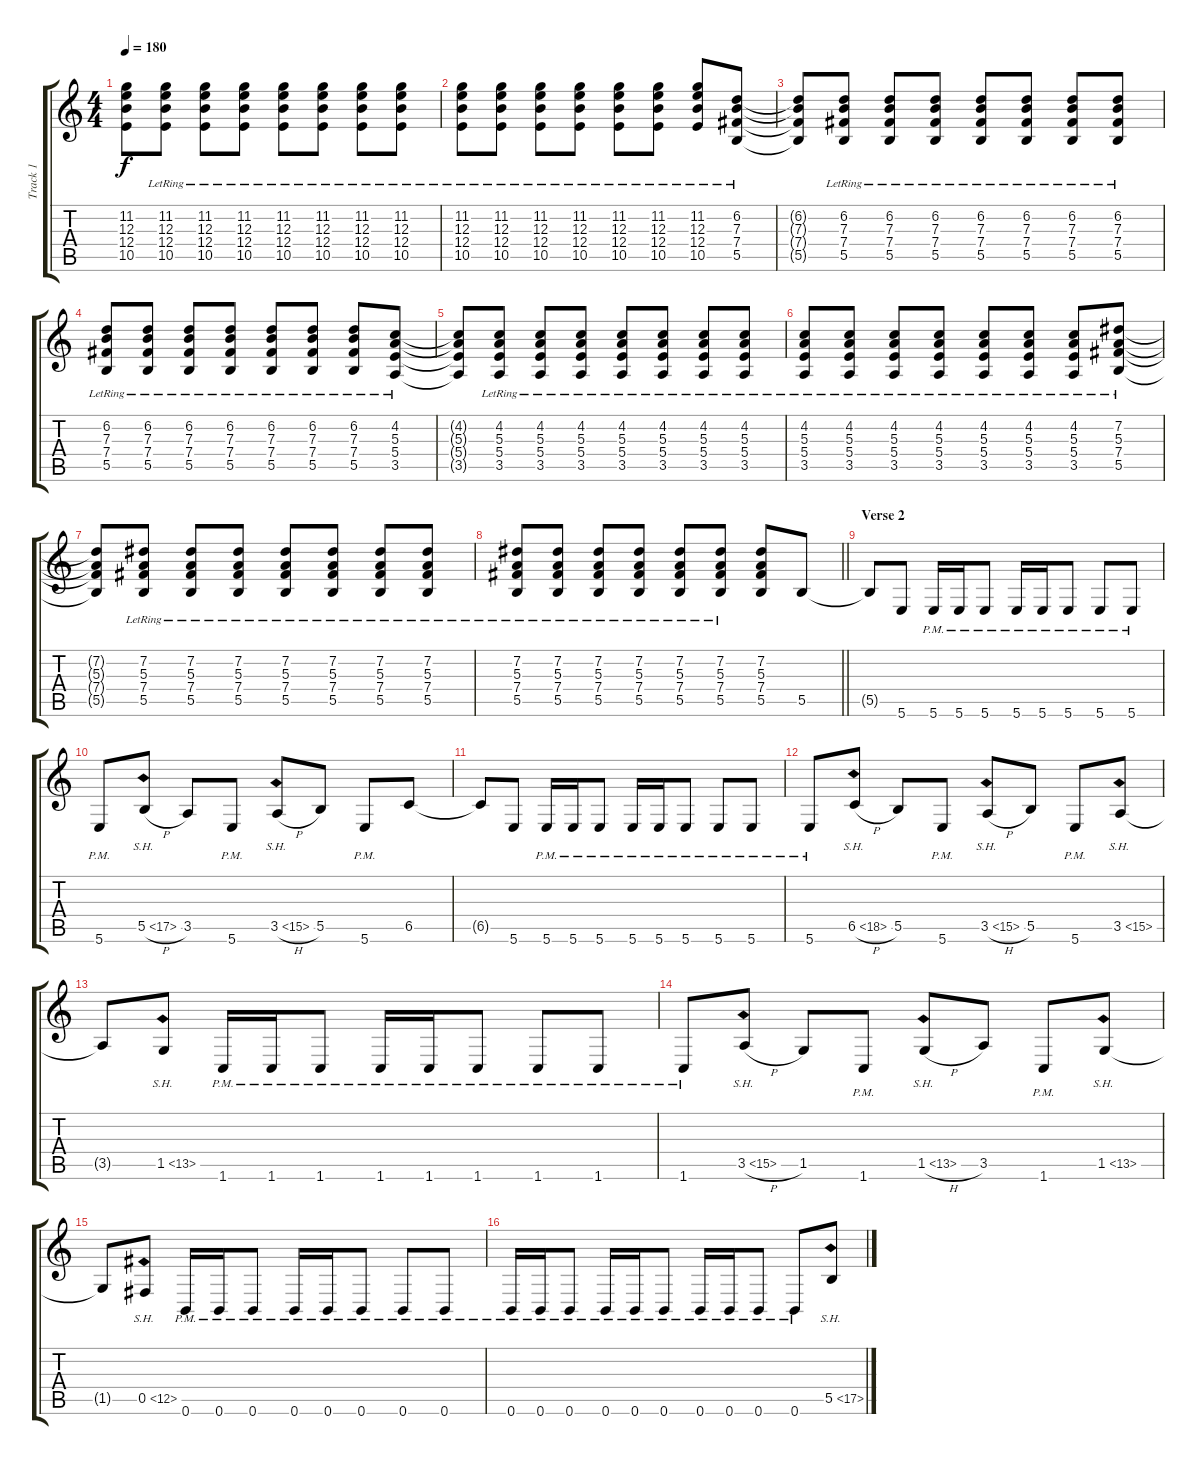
\track ("Track 1" "Track 1") {instrument distortionguitar}
\staff {score tabs}
\tuning (Db4 Ab3 E3 B2 Gb2 B1) {hide}
\ts (4 4)
\tempo 180
\clef g2
\ks c
(11.2{t} 12.3{t} 12.4{t} 10.5{t}).8{dy f} (11.2{lr} 12.3{lr} 12.4{lr} 10.5{lr}).8 (11.2{lr} 12.3{lr} 12.4{lr} 10.5{lr}).8 (11.2{lr} 12.3{lr} 12.4{lr} 10.5{lr}).8 (11.2{lr} 12.3{lr} 12.4{lr} 10.5{lr}).8 (11.2{lr} 12.3{lr} 12.4{lr} 10.5{lr}).8 (11.2{lr} 12.3{lr} 12.4{lr} 10.5{lr}).8 (11.2{lr} 12.3{lr} 12.4{lr} 10.5{lr}).8 |
(11.2{lr} 12.3{lr} 12.4{lr} 10.5{lr}).8 (11.2{lr} 12.3{lr} 12.4{lr} 10.5{lr}).8 (11.2{lr} 12.3{lr} 12.4{lr} 10.5{lr}).8 (11.2{lr} 12.3{lr} 12.4{lr} 10.5{lr}).8 (11.2{lr} 12.3{lr} 12.4{lr} 10.5{lr}).8 (11.2{lr} 12.3{lr} 12.4{lr} 10.5{lr}).8 (11.2{lr} 12.3{lr} 12.4{lr} 10.5{lr}).8 (6.2{lr} 7.3{lr} 7.4{lr} 5.5{lr}).8 |
(6.2{t} 7.3{t} 7.4{t} 5.5{t}).8 (6.2{lr} 7.3{lr} 7.4{lr} 5.5{lr}).8 (6.2{lr} 7.3{lr} 7.4{lr} 5.5{lr}).8 (6.2{lr} 7.3{lr} 7.4{lr} 5.5{lr}).8 (6.2{lr} 7.3{lr} 7.4{lr} 5.5{lr}).8 (6.2{lr} 7.3{lr} 7.4{lr} 5.5{lr}).8 (6.2{lr} 7.3{lr} 7.4{lr} 5.5{lr}).8 (6.2{lr} 7.3{lr} 7.4{lr} 5.5{lr}).8 |
(6.2{lr} 7.3{lr} 7.4{lr} 5.5{lr}).8 (6.2{lr} 7.3{lr} 7.4{lr} 5.5{lr}).8 (6.2{lr} 7.3{lr} 7.4{lr} 5.5{lr}).8 (6.2{lr} 7.3{lr} 7.4{lr} 5.5{lr}).8 (6.2{lr} 7.3{lr} 7.4{lr} 5.5{lr}).8 (6.2{lr} 7.3{lr} 7.4{lr} 5.5{lr}).8 (6.2{lr} 7.3{lr} 7.4{lr} 5.5{lr}).8 (4.2{lr} 5.3{lr} 5.4{lr} 3.5{lr}).8 |
(4.2{t} 5.3{t} 5.4{t} 3.5{t}).8 (4.2{lr} 5.3{lr} 5.4{lr} 3.5{lr}).8 (4.2{lr} 5.3{lr} 5.4{lr} 3.5{lr}).8 (4.2{lr} 5.3{lr} 5.4{lr} 3.5{lr}).8 (4.2{lr} 5.3{lr} 5.4{lr} 3.5{lr}).8 (4.2{lr} 5.3{lr} 5.4{lr} 3.5{lr}).8 (4.2{lr} 5.3{lr} 5.4{lr} 3.5{lr}).8 (4.2{lr} 5.3{lr} 5.4{lr} 3.5{lr}).8 |
(4.2{lr} 5.3{lr} 5.4{lr} 3.5{lr}).8 (4.2{lr} 5.3{lr} 5.4{lr} 3.5{lr}).8 (4.2{lr} 5.3{lr} 5.4{lr} 3.5{lr}).8 (4.2{lr} 5.3{lr} 5.4{lr} 3.5{lr}).8 (4.2{lr} 5.3{lr} 5.4{lr} 3.5{lr}).8 (4.2{lr} 5.3{lr} 5.4{lr} 3.5{lr}).8 (4.2{lr} 5.3{lr} 5.4{lr} 3.5{lr}).8 (7.2{lr} 5.3{lr} 7.4{lr} 5.5{lr}).8 |
(7.2{t} 5.3{t} 7.4{t} 5.5{t}).8 (7.2{lr} 5.3{lr} 7.4{lr} 5.5{lr}).8 (7.2{lr} 5.3{lr} 7.4{lr} 5.5{lr}).8 (7.2{lr} 5.3{lr} 7.4{lr} 5.5{lr}).8 (7.2{lr} 5.3{lr} 7.4{lr} 5.5{lr}).8 (7.2{lr} 5.3{lr} 7.4{lr} 5.5{lr}).8 (7.2{lr} 5.3{lr} 7.4{lr} 5.5{lr}).8 (7.2{lr} 5.3{lr} 7.4{lr} 5.5{lr}).8 |
\barLineRight lightlight
(7.2{lr} 5.3{lr} 7.4{lr} 5.5{lr}).8 (7.2{lr} 5.3{lr} 7.4{lr} 5.5{lr}).8 (7.2{lr} 5.3{lr} 7.4{lr} 5.5{lr}).8 (7.2{lr} 5.3{lr} 7.4{lr} 5.5{lr}).8 (7.2{lr} 5.3{lr} 7.4{lr} 5.5{lr}).8 (7.2{lr} 5.3{lr} 7.4{lr} 5.5{lr}).8 (7.2 5.3 7.4 5.5).8 5.5.8 |
\section ("" "Verse 2")
5.5{t}.8 5.6.8 5.6{pm}.16 5.6{pm}.16 5.6{pm}.8 5.6{pm}.16 5.6{pm}.16 5.6{pm}.8 5.6{pm}.8 5.6{pm}.8 |
5.6{pm}.8 5.5{sh 12 h}.8 3.5.8 5.6{pm}.8 3.5{sh 12 h}.8 5.5.8 5.6{pm}.8 6.5.8 |
6.5{t}.8 5.6.8 5.6{pm}.16 5.6{pm}.16 5.6{pm}.8 5.6{pm}.16 5.6{pm}.16 5.6{pm}.8 5.6{pm}.8 5.6{pm}.8 |
5.6{pm}.8 6.5{sh 12 h}.8 5.5.8 5.6{pm}.8 3.5{sh 12 h}.8 5.5.8 5.6{pm}.8 3.5{sh 12}.8 |
3.5{t}.8 1.5{sh 12}.8 1.6{pm}.16 1.6{pm}.16 1.6{pm}.8 1.6{pm}.16 1.6{pm}.16 1.6{pm}.8 1.6{pm}.8 1.6{pm}.8 |
1.6{pm}.8 3.5{sh 12 h}.8 1.5.8 1.6{pm}.8 1.5{sh 12 h}.8 3.5.8 1.6{pm}.8 1.5{sh 12}.8 |
1.5{t}.8 0.5{sh 12}.8 0.6{pm}.16 0.6{pm}.16 0.6{pm}.8 0.6{pm}.16 0.6{pm}.16 0.6{pm}.8 0.6{pm}.8 0.6{pm}.8 |
0.6{pm}.16 0.6{pm}.16 0.6{pm}.8 0.6{pm}.16 0.6{pm}.16 0.6{pm}.8 0.6{pm}.16 0.6{pm}.16 0.6{pm}.8 0.6{pm}.8 5.5{sh 12}.8
